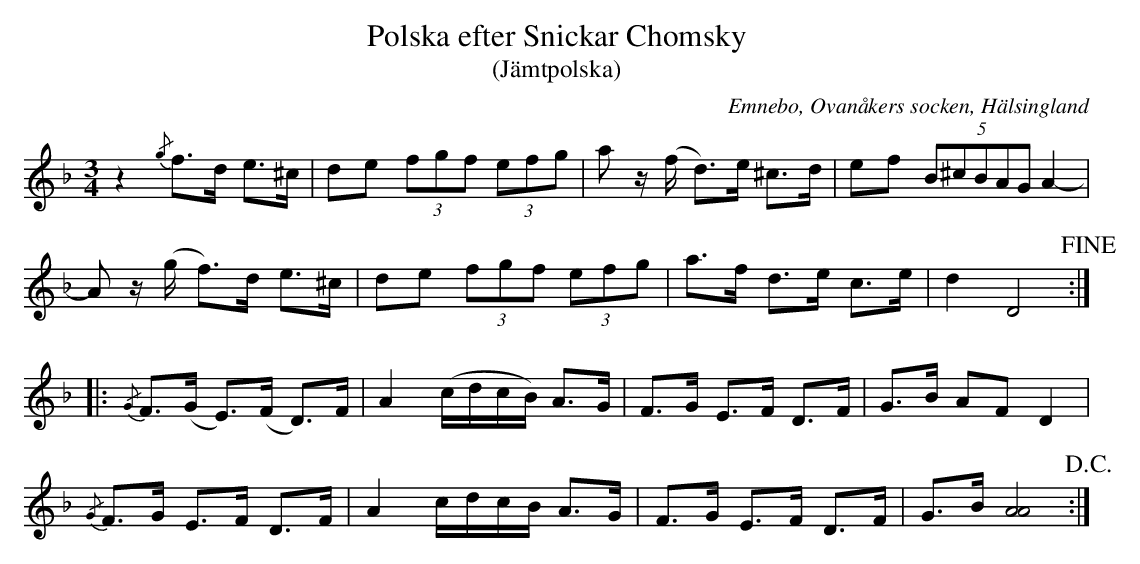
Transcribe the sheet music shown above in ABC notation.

X:1
T: Polska efter Snickar Chomsky
T: (Jämtpolska)
O: Emnebo, Ovanåkers socken, Hälsingland
M: 3/4
L: 1/16
K: Dm
z4 {/g}f2>d2 e2>^c2 | d2e2 (3f2g2f2 (3e2f2g2 | a2 z(f d2)>e2 ^c2>d2 | e2f2 (5:2B2^c2B2A2G2 A4- |
A2 z(g f2)>d2     e2>^c2 | d2e2 (3f2g2f2 (3e2f2g2 | a2>f2 d2>e2 c2>e2 | d4   D8 !fine! ::
{/G}F2>(G2 E2>)(F2 D2>)F2 | A4 (cdcB) A2>G2 | F2>G2 E2>F2 D2>F2 | G2>B2 A2F2  D4      |
{/G}F2>G2  E2>F2   D2>F2  | A4  cdcB  A2>G2 | F2>G2 E2>F2 D2>F2 | G2>B2 [AA]8 !D.C.! :|
